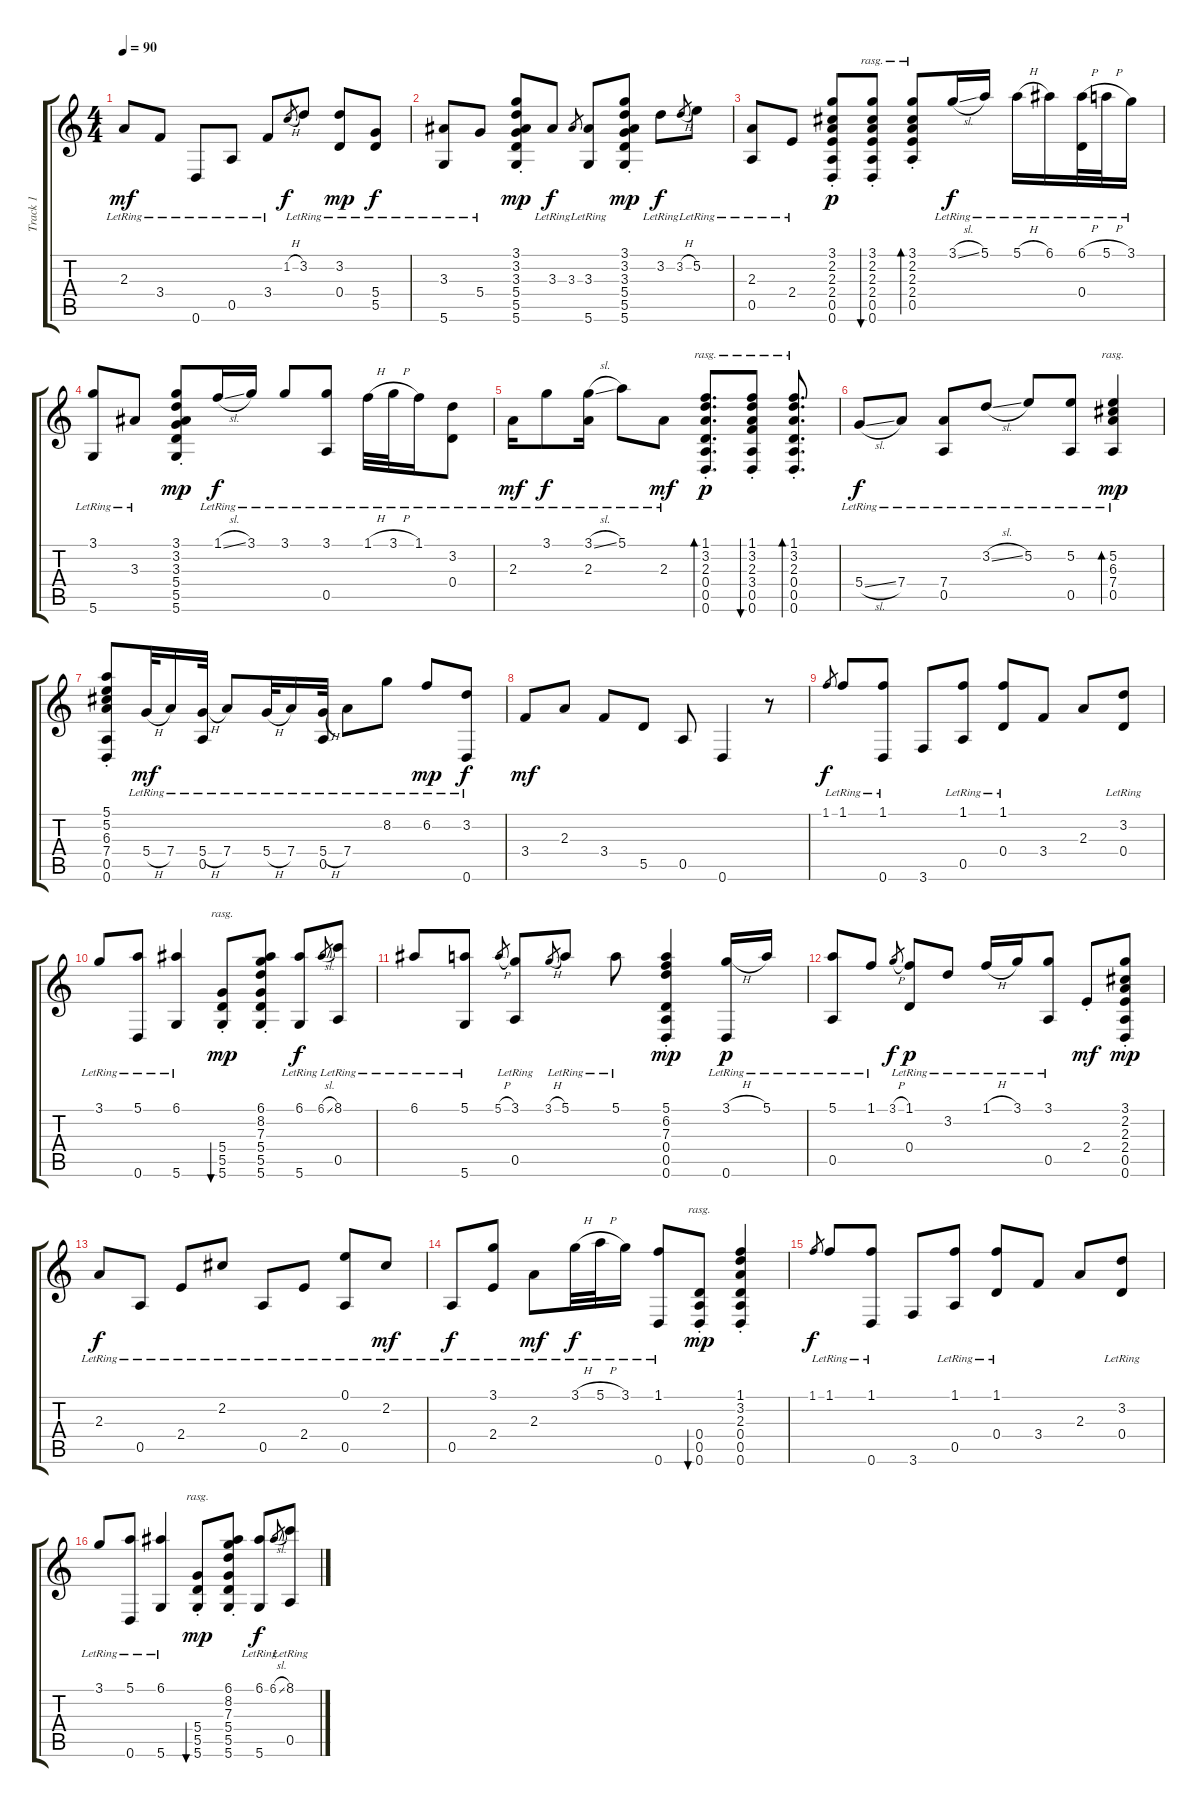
\track ("Track 1" "Track 1") {instrument acousticguitarnylon}
\staff {score tabs}
\tuning (E4 B3 G3 D3 A2 D2) {hide}
\ts (4 4)
\tempo 90
\clef g2
\ks c
2.3{lr}.8{dy mf} 3.4{lr}.8 0.6{lr}.8 0.5{lr}.8 3.4{lr}.8 1.2{h}.8{gr dy f} 3.2{lr}.8 (3.2{lr} 0.4).8{dy mp} (5.4{lr} 5.5{lr}).8{dy f} |
(3.3{lr} 5.6{lr}).8 5.4{lr}.8 (3.1{st} 3.2{st} 3.3{st} 5.4{st} 5.5{st} 5.6{st}).8{dy mp} 3.3{lr}.8{dy f} 3.3.8{gr} (3.3{lr} 5.6{lr}).8 (3.1{st} 3.2{st} 3.3{st} 5.4{st} 5.5{st} 5.6{st}).8{dy mp} 3.2{lr}.8{dy f} 3.2{h}.8{gr} 5.2{lr}.8 |
(2.3{lr} 0.5{lr}).8 2.4{lr}.8 (3.1{st} 2.2{st} 2.3{st} 2.4{st} 0.5{st} 0.6{st}).8{dy p} (3.1{st} 2.2{st} 2.3{st} 2.4{st} 0.5{st} 0.6{st}).8{bu 480 rasg ii} (3.1{st} 2.2{st} 2.3{st} 2.4{st} 0.5{st}).8{bd 60 rasg ii} 3.1{sl lr}.16{dy f} 5.1{lr}.16 5.1{h lr}.16 6.1{lr}.16 (6.1{h lr} 0.4{lr}).32 5.1{h lr}.32 3.1{lr}.16 |
(3.1{lr} 5.6{lr}).8 3.3{lr}.8 (3.1{st} 3.2{st} 3.3{st} 5.4{st} 5.5{st} 5.6{st}).8{dy mp} 1.1{sl lr}.16{dy f} 3.1{lr}.16 3.1{lr}.8 (3.1{lr} 0.5{lr}).8 1.1{h lr}.32 3.1{h lr}.32 1.1{lr}.16 (3.2{lr} 0.4{lr}).8 |
2.3{lr}.16{dy mf} 3.1{lr}.8{dy f} (3.1{sl lr} 2.3{lr}).16 5.1{lr}.8 2.3{lr}.8{dy mf} (1.1{st} 3.2{st} 2.3{st} 0.4{st} 0.5{st} 0.6{st}).8{d bd 60 rasg ii dy p} (1.1{st} 3.2 2.3 3.4 0.5 0.6).8{bu 480 rasg ii} (1.1{st} 3.2{st} 2.3{st} 0.4{st} 0.5{st} 0.6{st}).8{d bd 60 rasg ii} |
5.4{sl lr}.8{dy f} 7.4{lr}.8 (7.4{lr} 0.5{lr}).8 3.2{sl lr}.8 5.2{lr}.8 (5.2{lr} 0.5{lr}).8 (5.2{lr} 6.3{lr} 7.4{lr} 0.5{lr}).4{bd 480 rasg ii dy mp} |
(5.1{st} 5.2{st} 6.3{st} 7.4{st} 0.5{st} 0.6{st}).8 5.4{h lr}.32{dy mf} 7.4{lr}.16 (5.4{h lr} 0.5{lr}).32 7.4{lr}.8 5.4{h lr}.32 7.4{lr}.16 (5.4{h lr} 0.5{lr}).32 7.4{lr}.8 8.2{lr}.8 6.2{lr}.8{dy mp} (3.2{lr} 0.6{lr}).8{dy f} |
3.4.8{dy mf} 2.3.8 3.4.8 5.5.8 0.5.8 0.6.4 r.8 |
1.1.8{gr dy f} 1.1{lr}.8 (1.1{lr} 0.6{lr}).8 3.6.8 (1.1{lr} 0.5).8 (1.1{lr} 0.4).8 3.4.8 2.3.8 (3.2{lr} 0.4{lr}).8 |
3.1{lr}.8 (5.1{lr} 0.6{lr}).8 (6.1{lr} 5.6{lr}).4 (5.4{st} 5.5{st} 5.6{st}).8{bu 480 rasg ii dy mp} (6.1{st} 8.2{st} 7.3{st} 5.4{st} 5.5{st} 5.6{st}).8 (6.1{lr} 5.6{lr}).8{dy f} 6.1{sl}.8{gr} (8.1{lr} 0.5{lr}).8 |
6.1{lr}.8 (5.1{lr} 5.6{lr}).8 5.1{h}.8{gr} (3.1{lr} 0.5{lr}).8 3.1{h}.8{gr} 5.1{lr}.8 5.1{lr}.8 (5.1{st} 6.2{st} 7.3{st} 0.4{st} 0.5{st} 0.6{st}).4{dy mp} (3.1{h lr} 0.6{lr}).16{dy p} 5.1{lr}.16 |
(5.1{lr} 0.5{lr}).8 1.1{lr}.8 3.1{h}.8{gr dy f} (1.1{lr} 0.4{lr}).8{dy p} 3.2{lr}.8 1.1{h lr}.16 3.1{lr}.16 (3.1{lr} 0.5{lr}).8 2.4{st}.8{dy mf} (3.1{st} 2.2{st} 2.3{st} 2.4{st} 0.5{st} 0.6{st}).8{dy mp} |
2.3{lr}.8{dy f} 0.5{lr}.8 2.4{lr}.8 2.2{lr}.8 0.5{lr}.8 2.4{lr}.8 (0.1{lr} 0.5{lr}).8 2.2{lr}.8{dy mf} |
0.5{lr}.8{dy f} (3.1{lr} 2.4{lr}).8 2.3{lr}.8{dy mf} 3.1{h lr}.32{dy f} 5.1{h lr}.32 3.1{lr}.16 (1.1{lr} 0.6{lr}).8 (0.4{st} 0.5{st} 0.6{st}).8{bu 480 rasg ii dy mp} (1.1{st} 3.2{st} 2.3{st} 0.4{st} 0.5{st} 0.6{st}).4 |
1.1.8{gr dy f} 1.1{lr}.8 (1.1{lr} 0.6{lr}).8 3.6.8 (1.1{lr} 0.5{lr}).8 (1.1{lr} 0.4{lr}).8 3.4.8 2.3.8 (3.2{lr} 0.4{lr}).8 |
3.1{lr}.8 (5.1{lr} 0.6{lr}).8 (6.1{lr} 5.6{lr}).4 (5.4{st} 5.5{st} 5.6{st}).8{bu 480 rasg ii dy mp} (6.1{st} 8.2{st} 7.3{st} 5.4{st} 5.5{st} 5.6{st}).8 (6.1{lr} 5.6{lr}).8{dy f} 6.1{sl}.8{gr} (8.1{lr} 0.5{lr}).8
